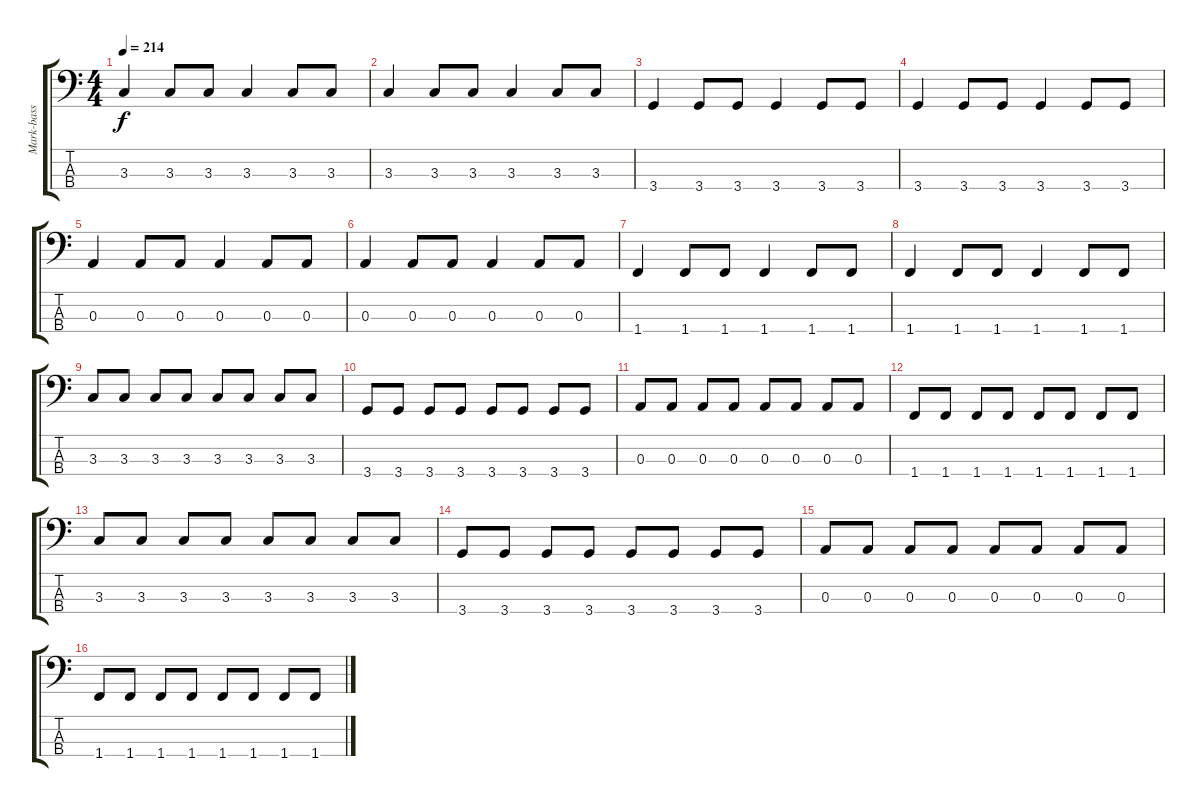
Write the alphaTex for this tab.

\track ("Mark-bass" "Mark-bass") {instrument electricbasspick}
\staff {score tabs}
\tuning (G2 D2 A1 E1) {hide}
\ts (4 4)
\tempo 214
\clef f4
\ks c
3.3.4{dy f} 3.3.8 3.3.8 3.3.4 3.3.8 3.3.8 |
3.3.4 3.3.8 3.3.8 3.3.4 3.3.8 3.3.8 |
3.4.4 3.4.8 3.4.8 3.4.4 3.4.8 3.4.8 |
3.4.4 3.4.8 3.4.8 3.4.4 3.4.8 3.4.8 |
0.3.4 0.3.8 0.3.8 0.3.4 0.3.8 0.3.8 |
0.3.4 0.3.8 0.3.8 0.3.4 0.3.8 0.3.8 |
1.4.4 1.4.8 1.4.8 1.4.4 1.4.8 1.4.8 |
1.4.4 1.4.8 1.4.8 1.4.4 1.4.8 1.4.8 |
3.3.8 3.3.8 3.3.8 3.3.8 3.3.8 3.3.8 3.3.8 3.3.8 |
3.4.8 3.4.8 3.4.8 3.4.8 3.4.8 3.4.8 3.4.8 3.4.8 |
0.3.8 0.3.8 0.3.8 0.3.8 0.3.8 0.3.8 0.3.8 0.3.8 |
1.4.8 1.4.8 1.4.8 1.4.8 1.4.8 1.4.8 1.4.8 1.4.8 |
3.3.8 3.3.8 3.3.8 3.3.8 3.3.8 3.3.8 3.3.8 3.3.8 |
3.4.8 3.4.8 3.4.8 3.4.8 3.4.8 3.4.8 3.4.8 3.4.8 |
0.3.8 0.3.8 0.3.8 0.3.8 0.3.8 0.3.8 0.3.8 0.3.8 |
1.4.8 1.4.8 1.4.8 1.4.8 1.4.8 1.4.8 1.4.8 1.4.8
